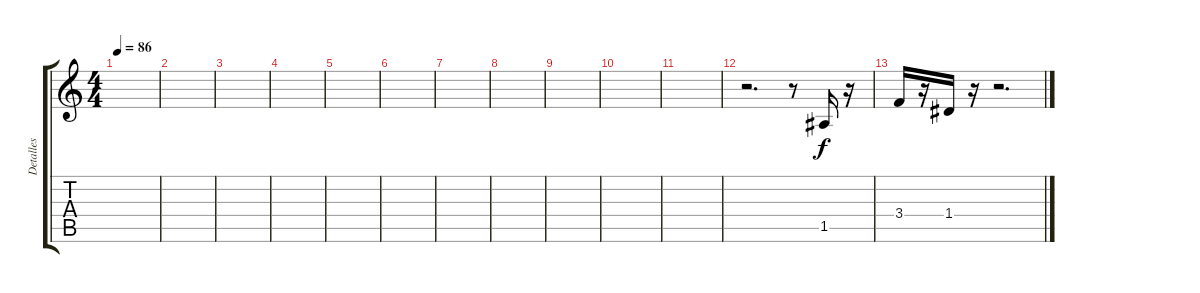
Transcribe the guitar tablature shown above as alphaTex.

\track ("Detalles" "Detalles") {instrument slapbass1}
\staff {score tabs}
\tuning (E4 B3 G3 D3 A2 E2) {hide}
\ts (4 4)
\tempo 86
\clef g2
\ks c
|
|
|
|
|
|
|
|
|
|
|
r.2{d} r.8 1.5.16 r.16 |
3.4.16 r.16 1.4.16 r.16 r.2{d}
